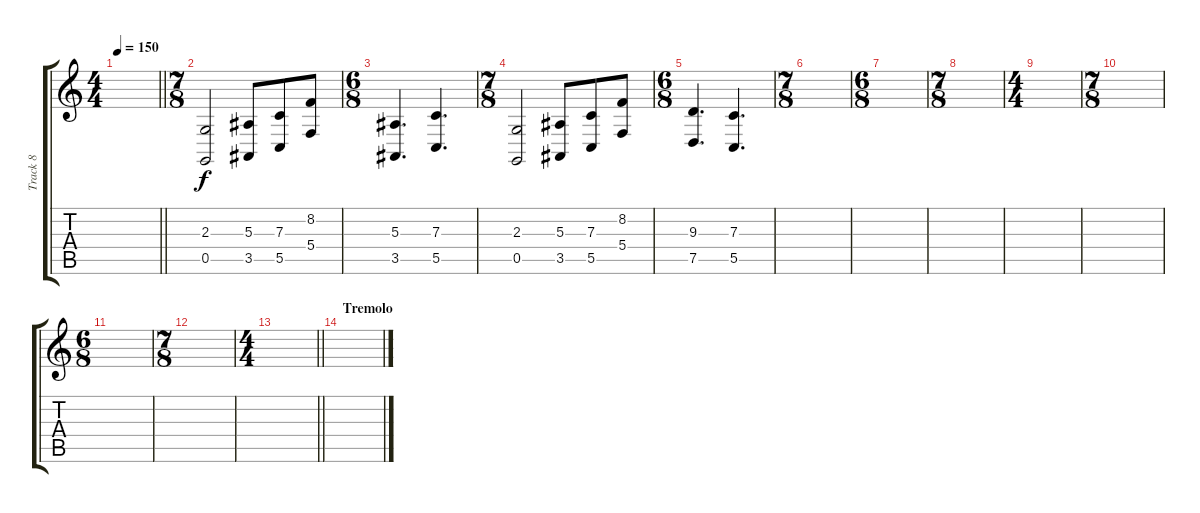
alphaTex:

\track ("Track 8" "Track 8") {instrument stringensemble1}
\staff {score tabs}
\tuning (D4 A3 F3 C3 G2 D2) {hide}
\ts (4 4)
\tempo 150
\clef g2
\barLineRight lightlight
\ks c
|
\ts (7 8)
(2.3 0.5).2 (5.3 3.5).8 (7.3 5.5).8 (8.2 5.4).8 |
\ts (6 8)
(5.3 3.5).4{d} (7.3 5.5).4{d} |
\ts (7 8)
(2.3 0.5).2 (5.3 3.5).8 (7.3 5.5).8 (8.2 5.4).8 |
\ts (6 8)
(9.3 7.5).4{d} (7.3 5.5).4{d} |
\ts (7 8)
|
\ts (6 8)
|
\ts (7 8)
|
\ts (4 4)
|
\ts (7 8)
|
\ts (6 8)
|
\ts (7 8)
|
\ts (4 4)
\barLineRight lightlight
|
\section ("" "Tremolo")
